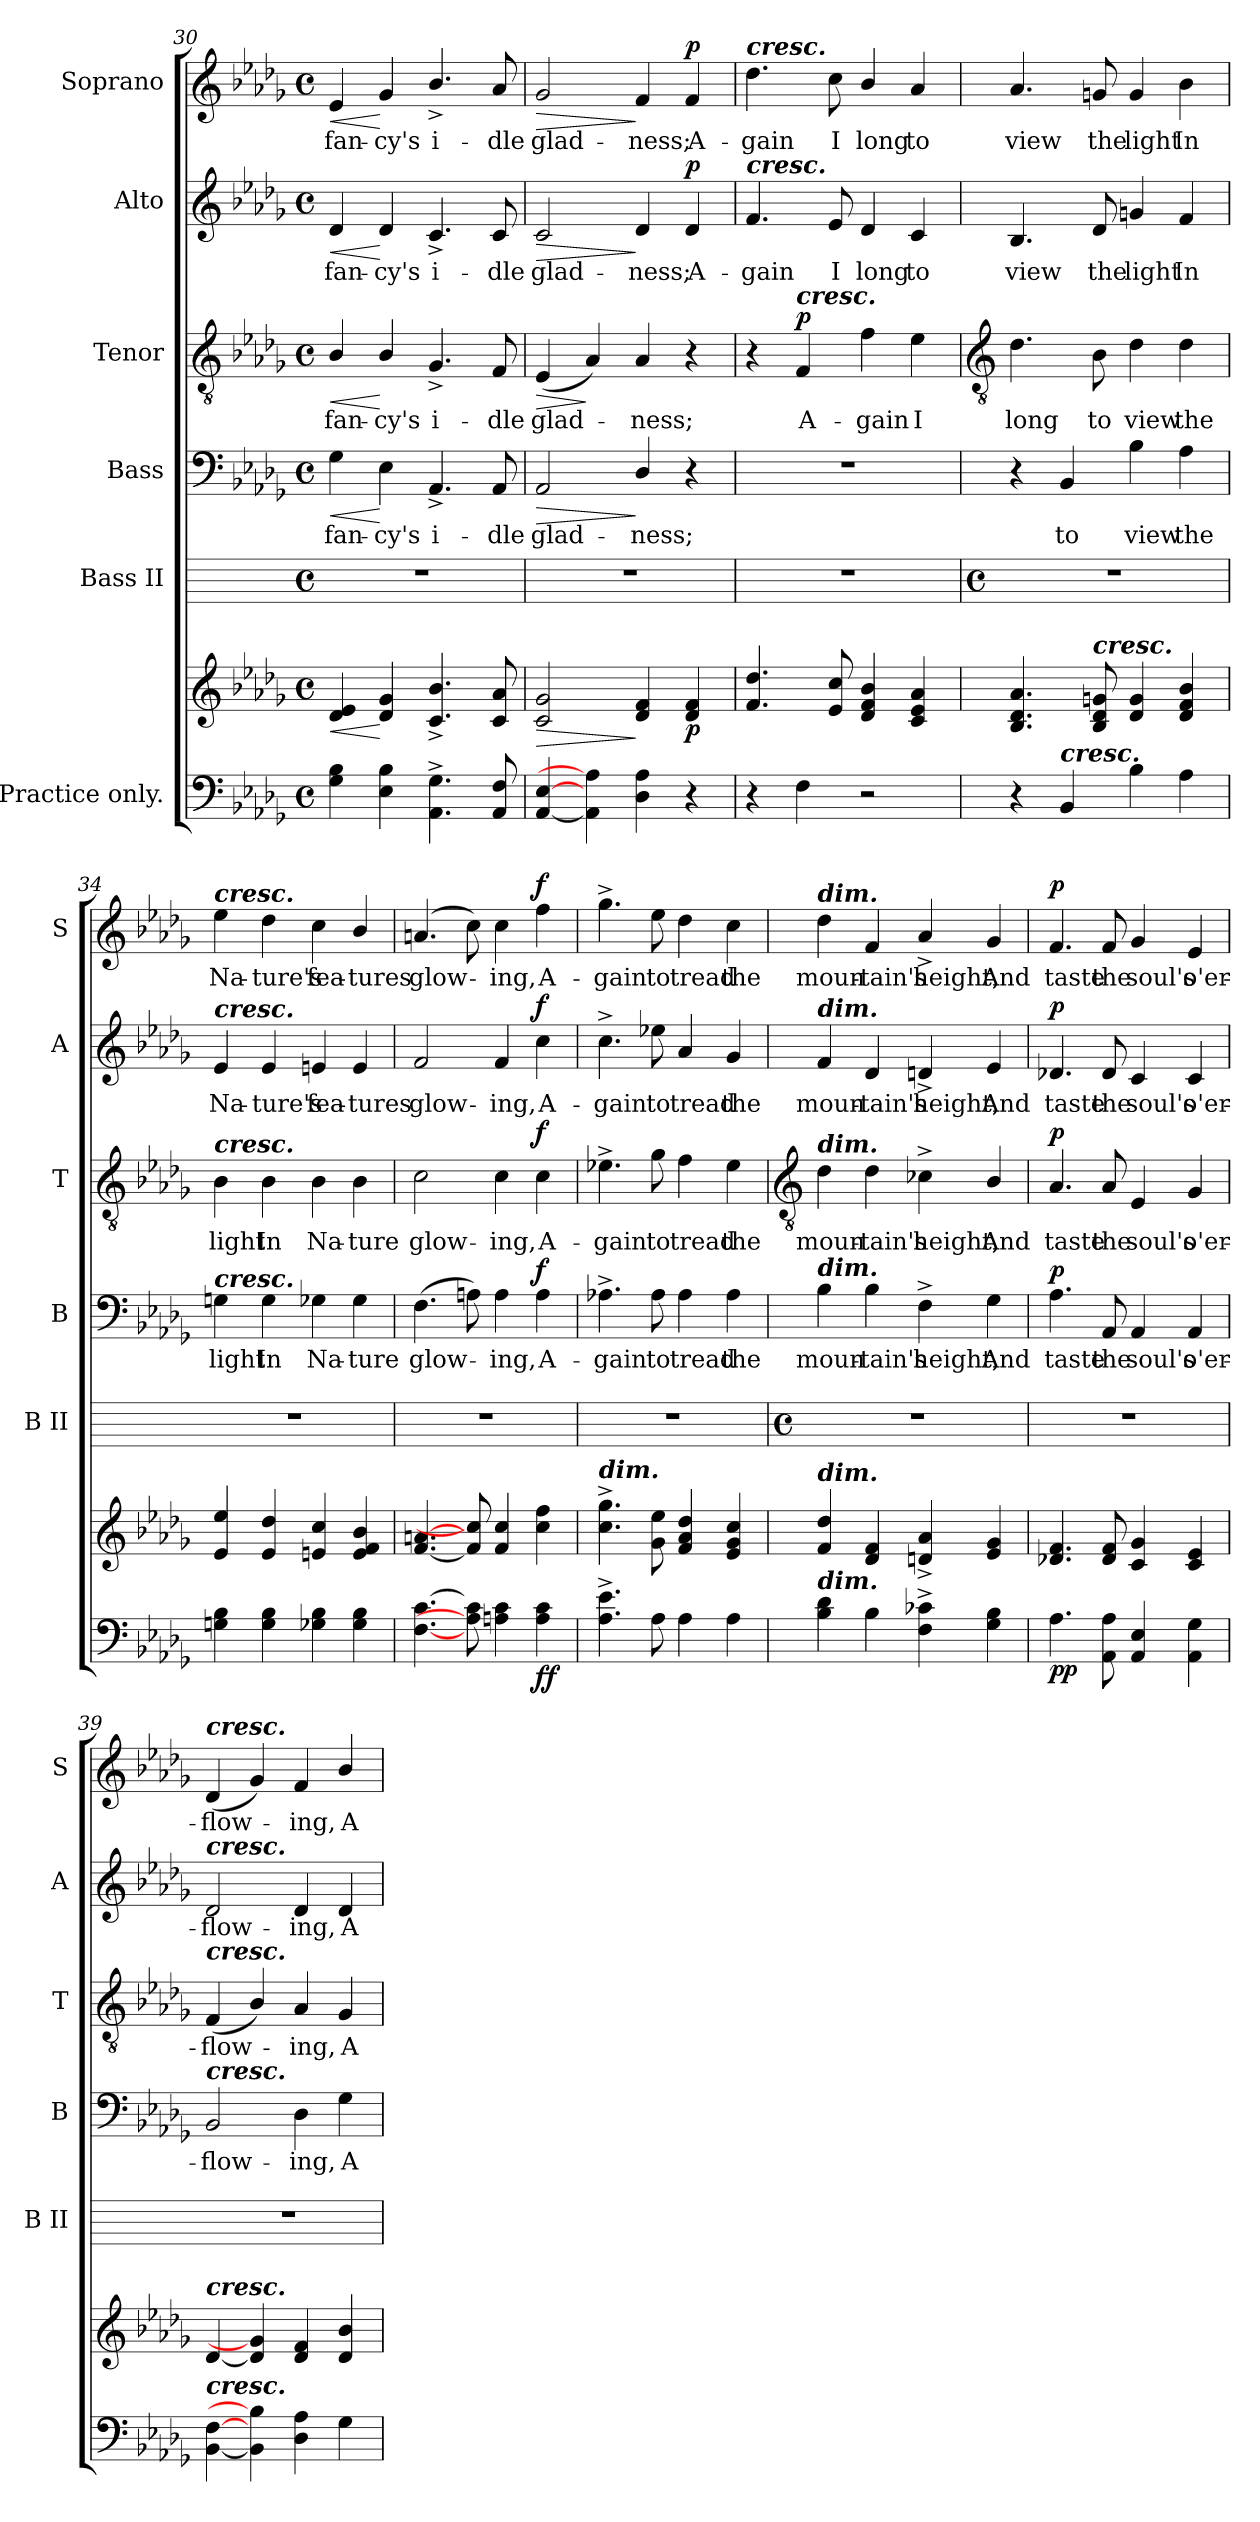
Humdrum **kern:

**kern	**kern	**dynam	**kern	**kern	**text	**dynam	**kern	**text	**dynam	**kern	**text	**dynam	**kern	**text	**dynam
*part6	*part6	*part6	*part5	*part4	*part4	*part4	*part3	*part3	*part3	*part2	*part2	*part2	*part1	*part1	*part1
*staff7	*staff6	*staff6/7	*staff5	*staff4	*staff4	*staff4	*staff3	*staff3	*staff3	*staff2	*staff2	*staff2	*staff1	*staff1	*staff1
*I"Practice only.	*	*	*I"Bass II	*I"Bass	*	*	*I"Tenor	*	*	*I"Alto	*	*	*I"Soprano	*	*
*	*	*	*I'B II	*I'B	*	*	*I'T	*	*	*I'A	*	*	*I'S	*	*
*clefF4	*clefG2	*	*	*clefF4	*	*	*clefGv2	*	*	*clefG2	*	*	*clefG2	*	*
*k[b-e-a-d-g-]	*k[b-e-a-d-g-]	*	*	*k[b-e-a-d-g-]	*	*	*k[b-e-a-d-g-]	*	*	*k[b-e-a-d-g-]	*	*	*k[b-e-a-d-g-]	*	*
*D-:	*D-:	*	*	*D-:	*	*	*D-:	*	*	*D-:	*	*	*D-:	*	*
*M4/4	*M4/4	*	*M4/4	*M4/4	*	*	*M4/4	*	*	*M4/4	*	*	*M4/4	*	*
*met(c)	*met(c)	*	*met(c)	*met(c)	*	*	*met(c)	*	*	*met(c)	*	*	*met(c)	*	*
=30	=30	=30	=30	=30	=30	=30	=30	=30	=30	=30	=30	=30	=30	=30	=30
!	!	!LO:HP:b	!	!	!LO:LY:b	!LO:HP:b	!	!LO:LY:b	!LO:HP:b	!	!LO:LY:b	!LO:HP:b	!	!LO:LY:b	!LO:HP:b
4G- 4B-	4d- 4e-	<	1r	4G-	fan-	<	4B-/	fan-	<	4d-	fan-	<	4e-	fan-	<
!	!	!	!	!	!LO:LY:b	!	!	!LO:LY:b	!	!	!LO:LY:b	!	!	!LO:LY:b	!
4E- 4B-	4d- 4g-	[	.	4E-	-cy's	[	4B-/	-cy's	[	4d-	-cy's	[	4g-	-cy's	[
!	!	!	!	!	!LO:LY:b	!	!	!LO:LY:b	!	!	!LO:LY:b	!	!	!LO:LY:b	!
4.AA-^ 4.G-^	4.c/^ 4.b-/^	.	.	4.AA-^	i-	.	4.G-^	i-	.	4.c^	i-	.	4.b-^/	i-	.
!	!	!	!	!	!LO:LY:b	!	!	!LO:LY:b	!	!	!LO:LY:b	!	!	!LO:LY:b	!
8AA- 8F	8c 8a-	.	.	8AA-	-dle	.	8F	-dle	.	8c	-dle	.	8a-	-dle	.
=31	=31	=31	=31	=31	=31	=31	=31	=31	=31	=31	=31	=31	=31	=31	=31
!	!	!LO:HP:b	!	!	!LO:LY:b	!LO:HP:b	!	!LO:LY:b	!LO:HP:b	!	!LO:LY:b	!LO:HP:b	!	!LO:LY:b	!LO:HP:b
[4AA- [4E-	2c 2g-	>	1r	2AA-	glad-	>	(<4E-	glad-	>	2c	glad-	>	2g-	glad-	>
4AA-] 4A-]	.	.	.	.	.	.	4A-)	.	]	.	.	.	.	.	.
!	!	!	!	!	!LO:LY:b	!	!	!LO:LY:b	!	!	!LO:LY:b	!	!	!LO:LY:b	!
4D- 4A-	4d- 4f	]	.	4D-/	-ness;	]	4A-	ness;	.	4d-	-ness;	]	4f	-ness;	]
!	!	!LO:DY:b	!	!	!	!	!	!	!	!	!LO:LY:b	!LO:DY:b	!	!LO:LY:b	!LO:DY:b
4r	4d- 4f	p	.	4r	.	.	4r	.	.	4d-	A-	p	4f	A-	p
=32	=32	=32	=32	=32	=32	=32	=32	=32	=32	=32	=32	=32	=32	=32	=32
!	!	!	!	!	!	!	!	!	!	!	!	!	!LO:TX:a:Bi:t=cresc.	!	!
!	!	!	!	!	!	!	!	!	!	!LO:TX:a:Bi:t=cresc.	!	!	!	!	!
!	!	!	!	!	!	!	!	!	!	!	!LO:LY:b	!	!	!LO:LY:b	!
4r	4.f 4.dd-	.	1r	1r	.	.	4r	.	.	4.f	-gain	.	4.dd-	-gain	.
!	!	!	!	!	!	!	!LO:TX:a:Bi:t=cresc.	!	!	!	!	!	!	!	!
!	!	!	!	!	!	!	!	!LO:LY:b	!LO:DY:b	!	!	!	!	!	!
4F	.	.	.	.	.	.	4F	A-	p	.	.	.	.	.	.
!	!	!	!	!	!	!	!	!	!	!	!LO:LY:b	!	!	!LO:LY:b	!
.	8e- 8cc	.	.	.	.	.	.	.	.	8e-	I	.	8cc	I	.
!	!	!	!	!	!	!	!	!LO:LY:b	!	!	!LO:LY:b	!	!	!LO:LY:b	!
2r	4d-/ 4f/ 4b-/	.	.	.	.	.	4f	-gain	.	4d-	long	.	4b-/	long	.
!	!	!	!	!	!	!	!	!LO:LY:b	!	!	!LO:LY:b	!	!	!LO:LY:b	!
.	4c 4e- 4a-	.	.	.	.	.	4e-	I	.	4c	to	.	4a-	to	.
!!LO:LB:g=z
=33	=33	=33	=33	=33	=33	=33	=33	=33	=33	=33	=33	=33	=33	=33	=33
*	*	*	*	*	*	*	*clefGv2	*	*	*	*	*	*	*	*
*	*	*	*M4/4	*	*	*	*	*	*	*	*	*	*	*	*
*	*	*	*met(c)	*	*	*	*	*	*	*	*	*	*	*	*
!	!	!	!	!	!	!	!	!LO:LY:b	!	!	!LO:LY:b	!	!	!LO:LY:b	!
4r	4.B- 4.d- 4.a-	.	1r	4r	.	.	4.d-	long	.	4.B-	view	.	4.a-	view	.
!LO:TX:a:Bi:t=cresc.	!	!	!	!	!	!	!	!	!	!	!	!	!	!	!
!	!	!	!	!	!LO:LY:b	!	!	!	!	!	!	!	!	!	!
4BB-	.	.	.	4BB-	to	.	.	.	.	.	.	.	.	.	.
!	!LO:TX:a:Bi:t=cresc.	!	!	!	!	!	!	!	!	!	!	!	!	!	!
!	!	!	!	!	!	!	!	!LO:LY:b	!	!	!LO:LY:b	!	!	!LO:LY:b	!
.	8B- 8d- 8gn	.	.	.	.	.	8B-	to	.	8d-	the	.	8gn	the	.
!	!	!	!	!	!LO:LY:b	!	!	!LO:LY:b	!	!	!LO:LY:b	!	!	!LO:LY:b	!
4B-	4d- 4g	.	.	4B-	view	.	4d-	view	.	4gn	light	.	4g	light	.
!	!	!	!	!	!LO:LY:b	!	!	!LO:LY:b	!	!	!LO:LY:b	!	!	!LO:LY:b	!
4A-	4d- 4f 4b-	.	.	4A-	the	.	4d-	the	.	4f	In	.	4b-	In	.
=34	=34	=34	=34	=34	=34	=34	=34	=34	=34	=34	=34	=34	=34	=34	=34
!	!	!	!	!	!	!	!	!	!	!	!	!	!LO:TX:a:Bi:t=cresc.	!	!
!	!	!	!	!	!	!	!	!	!	!LO:TX:a:Bi:t=cresc.	!	!	!	!	!
!	!	!	!	!	!	!	!LO:TX:a:Bi:t=cresc.	!	!	!	!	!	!	!	!
!	!	!	!	!LO:TX:a:Bi:t=cresc.	!	!	!	!	!	!	!	!	!	!	!
!	!	!	!	!	!LO:LY:b	!	!	!LO:LY:b	!	!	!LO:LY:b	!	!	!LO:LY:b	!
4Gn 4B-	4e- 4ee-	.	1r	4Gn	light	.	4B-	light	.	4e-	Na-	.	4ee-	Na-	.
!	!	!	!	!	!LO:LY:b	!	!	!LO:LY:b	!	!	!LO:LY:b	!	!	!LO:LY:b	!
4G 4B-	4e- 4dd-	.	.	4G	In	.	4B-	In	.	4e-	-ture's	.	4dd-	-ture's	.
!	!	!	!	!	!LO:LY:b	!	!	!LO:LY:b	!	!	!LO:LY:b	!	!	!LO:LY:b	!
4G-X 4B-	4en 4cc	.	.	4G-X	Na-	.	4B-	Na-	.	4en	fea-	.	4cc	fea-	.
!	!	!	!	!	!LO:LY:b	!	!	!LO:LY:b	!	!	!LO:LY:b	!	!	!LO:LY:b	!
4G- 4B-	4e/ 4f/ 4b-/	.	.	4G-	-ture	.	4B-	-ture	.	4e	-tures	.	4b-/	-tures	.
=35	=35	=35	=35	=35	=35	=35	=35	=35	=35	=35	=35	=35	=35	=35	=35
!	!	!	!	!	!LO:LY:b	!	!	!LO:LY:b	!	!	!LO:LY:b	!	!	!LO:LY:b	!
[4.F [4.c	[4.f [4.an	.	1r	(>4.F	glow-	.	2c	glow-	.	2f	glow-	.	(<4.an	glow-	.
8A] 8c]	8f] 8cc]	.	.	8An)	.	.	.	.	.	.	.	.	8cc)	.	.
!	!	!	!	!	!LO:LY:b	!	!	!LO:LY:b	!	!	!LO:LY:b	!	!	!LO:LY:b	!
4A 4c	4f 4cc	.	.	4A	ing,	.	4c	-ing,	.	4f	-ing,	.	4cc	ing,	.
!	!	!LO:DY:b=2	!	!	!LO:LY:b	!	!	!LO:LY:b	!	!	!LO:LY:b	!	!	!LO:LY:b	!
!	!	!LO:DY:n=1:b	!	!	!	!LO:DY:b	!	!	!LO:DY:b	!	!	!LO:DY:b	!	!	!LO:DY:b
4A 4c	4cc 4ff	f f	.	4A	A-	f	4c	A-	f	4cc	A-	f	4ff	A-	f
=36	=36	=36	=36	=36	=36	=36	=36	=36	=36	=36	=36	=36	=36	=36	=36
!	!LO:TX:a:Bi:t=dim.	!	!	!	!	!	!	!	!	!	!	!	!	!	!
!	!	!	!	!	!LO:LY:b	!	!	!LO:LY:b	!	!	!LO:LY:b	!	!	!LO:LY:b	!
4.A-^ 4.e-^	4.cc^ 4.gg-^	.	1r	4.A-X^	-gain	.	4.e-X^	-gain	.	4.cc^	-gain	.	4.gg-^	-gain	.
!	!	!	!	!	!LO:LY:b	!	!	!LO:LY:b	!	!	!LO:LY:b	!	!	!LO:LY:b	!
8A-	8g- 8ee-	.	.	8A-	to	.	8g-	to	.	8ee-X	to	.	8ee-	to	.
!	!	!	!	!	!LO:LY:b	!	!	!LO:LY:b	!	!	!LO:LY:b	!	!	!LO:LY:b	!
4A-	4f 4a- 4dd-	.	.	4A-	tread	.	4f	tread	.	4a-	tread	.	4dd-	tread	.
!	!	!	!	!	!LO:LY:b	!	!	!LO:LY:b	!	!	!LO:LY:b	!	!	!LO:LY:b	!
4A-	4e- 4g- 4cc	.	.	4A-	the	.	4e-	the	.	4g-	the	.	4cc	the	.
!!LO:LB:g=z
=37	=37	=37	=37	=37	=37	=37	=37	=37	=37	=37	=37	=37	=37	=37	=37
*	*	*	*	*	*	*	*clefGv2	*	*	*	*	*	*	*	*
*	*	*	*M4/4	*	*	*	*	*	*	*	*	*	*	*	*
*	*	*	*met(c)	*	*	*	*	*	*	*	*	*	*	*	*
!	!	!	!	!	!	!	!	!	!	!	!	!	!LO:TX:a:Bi:t=dim.	!	!
!	!	!	!	!	!	!	!	!	!	!LO:TX:a:Bi:t=dim.	!	!	!	!	!
!	!	!	!	!	!	!	!LO:TX:a:Bi:t=dim.	!	!	!	!	!	!	!	!
!	!	!	!	!LO:TX:a:Bi:t=dim.	!	!	!	!	!	!	!	!	!	!	!
!	!LO:TX:a:Bi:t=dim.	!	!	!	!	!	!	!	!	!	!	!	!	!	!
!LO:TX:a:Bi:t=dim.	!	!	!	!	!	!	!	!	!	!	!	!	!	!	!
!	!	!	!	!	!LO:LY:b	!	!	!LO:LY:b	!	!	!LO:LY:b	!	!	!LO:LY:b	!
4B- 4d-	4f 4dd-	.	1r	4B-	moun-	.	4d-	moun-	.	4f	moun-	.	4dd-	moun-	.
!	!	!	!	!	!LO:LY:b	!	!	!LO:LY:b	!	!	!LO:LY:b	!	!	!LO:LY:b	!
4B-	4d- 4f	.	.	4B-	-tain's	.	4d-	-tain's	.	4d-	-tain's	.	4f	-tain's	.
!	!	!	!	!	!LO:LY:b	!	!	!LO:LY:b	!	!	!LO:LY:b	!	!	!LO:LY:b	!
4F^ 4c-X^	4dn^ 4a-^	.	.	4F^	height,	.	4c-X^	height,	.	4dn^	height,	.	4a-^	height,	.
!	!	!	!	!	!LO:LY:b	!	!	!LO:LY:b	!	!	!LO:LY:b	!	!	!LO:LY:b	!
4G- 4B-	4e- 4g-	.	.	4G-	And	.	4B-/	And	.	4e-	And	.	4g-	And	.
=38	=38	=38	=38	=38	=38	=38	=38	=38	=38	=38	=38	=38	=38	=38	=38
!	!	!LO:DY:b=2	!	!	!LO:LY:b	!	!	!LO:LY:b	!	!	!LO:LY:b	!	!	!LO:LY:b	!
!	!	!LO:DY:n=1:b	!	!	!	!LO:DY:b	!	!	!LO:DY:b	!	!	!LO:DY:b	!	!	!LO:DY:b
4.A-	4.d-X 4.f	p p	1r	4.A-	taste	p	4.A-	taste	p	4.d-X	taste	p	4.f	taste	p
!	!	!	!	!	!LO:LY:b	!	!	!LO:LY:b	!	!	!LO:LY:b	!	!	!LO:LY:b	!
8AA- 8A-	8d- 8f	.	.	8AA-	the	.	8A-	the	.	8d-	the	.	8f	the	.
!	!	!	!	!	!LO:LY:b	!	!	!LO:LY:b	!	!	!LO:LY:b	!	!	!LO:LY:b	!
4AA- 4E-	4c 4g-	.	.	4AA-	soul's	.	4E-	soul's	.	4c	soul's	.	4g-	soul's	.
!	!	!	!	!	!LO:LY:b	!	!	!LO:LY:b	!	!	!LO:LY:b	!	!	!LO:LY:b	!
4AA- 4G-	4c 4e-	.	.	4AA-	o'er-	.	4G-	o'er-	.	4c	o'er-	.	4e-	o'er-	.
=39	=39	=39	=39	=39	=39	=39	=39	=39	=39	=39	=39	=39	=39	=39	=39
!	!	!	!	!	!	!	!	!	!	!	!	!	!LO:TX:a:Bi:t=cresc.	!	!
!	!	!	!	!	!	!	!	!	!	!LO:TX:a:Bi:t=cresc.	!	!	!	!	!
!	!	!	!	!	!	!	!LO:TX:a:Bi:t=cresc.	!	!	!	!	!	!	!	!
!	!	!	!	!LO:TX:a:Bi:t=cresc.	!	!	!	!	!	!	!	!	!	!	!
!	!LO:TX:a:Bi:t=cresc.	!	!	!	!	!	!	!	!	!	!	!	!	!	!
!LO:TX:a:Bi:t=cresc.	!	!	!	!	!	!	!	!	!	!	!	!	!	!	!
!	!	!	!	!	!LO:LY:b	!	!	!LO:LY:b	!	!	!LO:LY:b	!	!	!LO:LY:b	!
[4BB- [4F	[4d-	.	1r	2BB-	-flow-	.	(<4F	-flow-	.	2d-	-flow-	.	(<4d-	-flow-	.
4BB-] 4B-]	4d-] 4g-]	.	.	.	.	.	4B-/)	.	.	.	.	.	4g-)	.	.
!	!	!	!	!	!LO:LY:b	!	!	!LO:LY:b	!	!	!LO:LY:b	!	!	!LO:LY:b	!
4D- 4A-	4d- 4f	.	.	4D-	-ing,	.	4A-	ing,	.	4d-	-ing,	.	4f	ing,	.
!	!	!	!	!	!LO:LY:b	!	!	!LO:LY:b	!	!	!LO:LY:b	!	!	!LO:LY:b	!
4G-	4d-/ 4b-/	.	.	4G-	A-	.	4G-	A-	.	4d-	A-	.	4b-/	A-	.
=	=	=	=	=	=	=	=	=	=	=	=	=	=	=	=
*-	*-	*-	*-	*-	*-	*-	*-	*-	*-	*-	*-	*-	*-	*-	*-
